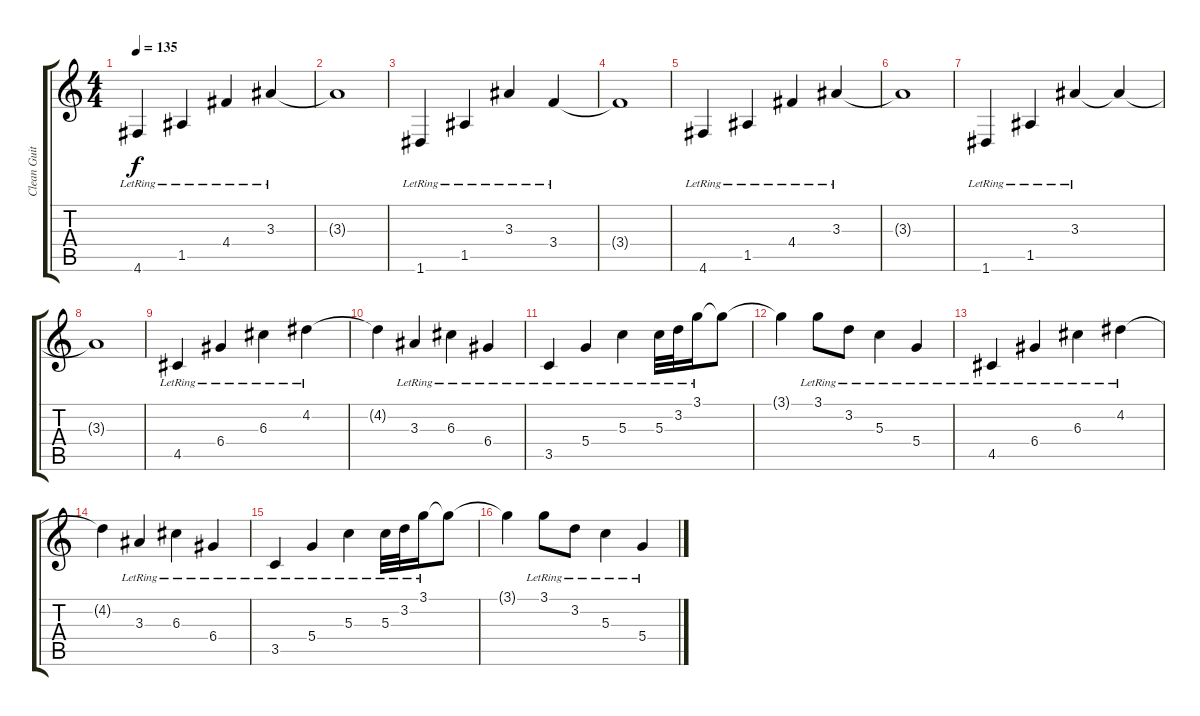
\track ("Clean Guitar" "Clean Guit") {instrument electricguitarjazz}
\staff {score tabs}
\tuning (E4 B3 G3 D3 A2 D2) {hide}
\ts (4 4)
\tempo 135
\clef g2
\ks c
4.6{lr}.4{dy f} 1.5{lr}.4 4.4{lr}.4 3.3{lr}.4 |
3.3{t}.1 |
1.6{lr}.4 1.5{lr}.4 3.3{lr}.4 3.4{lr}.4 |
3.4{t}.1 |
4.6{lr}.4 1.5{lr}.4 4.4{lr}.4 3.3{lr}.4 |
3.3{t}.1 |
1.6{lr}.4 1.5{lr}.4 3.3{lr}.4 3.3{t}.4 |
3.3{t}.1 |
4.5{lr}.4 6.4{lr}.4 6.3{lr}.4 4.2{lr}.4 |
4.2{t}.4 3.3{lr}.4 6.3{lr}.4 6.4{lr}.4 |
3.5{lr}.4 5.4{lr}.4 5.3{lr}.4 5.3{lr}.32 3.2{lr}.32 3.1{lr}.16 3.1{t}.8 |
3.1{t}.4 3.1{lr}.8 3.2{lr}.8 5.3{lr}.4 5.4{lr}.4 |
4.5{lr}.4 6.4{lr}.4 6.3{lr}.4 4.2{lr}.4 |
4.2{t}.4 3.3{lr}.4 6.3{lr}.4 6.4{lr}.4 |
3.5{lr}.4 5.4{lr}.4 5.3{lr}.4 5.3{lr}.32 3.2{lr}.32 3.1{lr}.16 3.1{t}.8 |
3.1{t}.4 3.1{lr}.8 3.2{lr}.8 5.3{lr}.4 5.4{lr}.4
